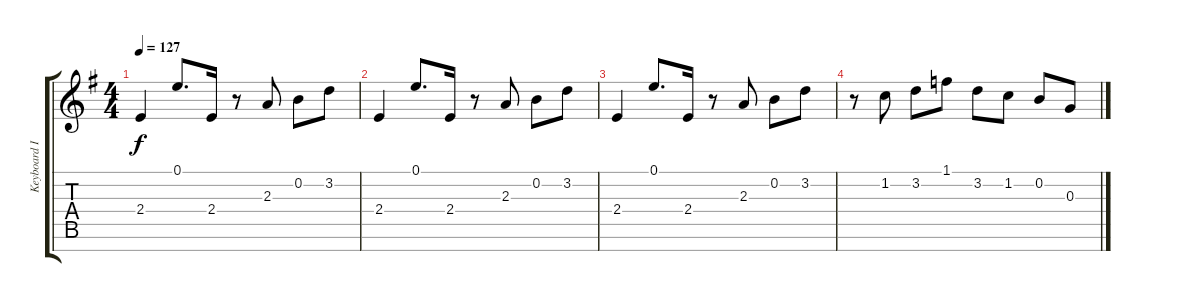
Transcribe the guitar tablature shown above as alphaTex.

\track ("Keyboard I" "Keyboard I") {instrument harmonica}
\staff {score tabs}
\tuning (E5 B4 G4 D4 A3 E3 B2) {hide}
\ts (4 4)
\tempo 127
\clef g2
\ks g
2.4.4{dy f} 0.1.8{d} 2.4.16 r.8 2.3.8 0.2.8 3.2.8 |
2.4.4 0.1.8{d} 2.4.16 r.8 2.3.8 0.2.8 3.2.8 |
2.4.4 0.1.8{d} 2.4.16 r.8 2.3.8 0.2.8 3.2.8 |
r.8{instrument harmonica} 1.2.8 3.2.8 1.1.8 3.2.8 1.2.8 0.2.8 0.3.8
